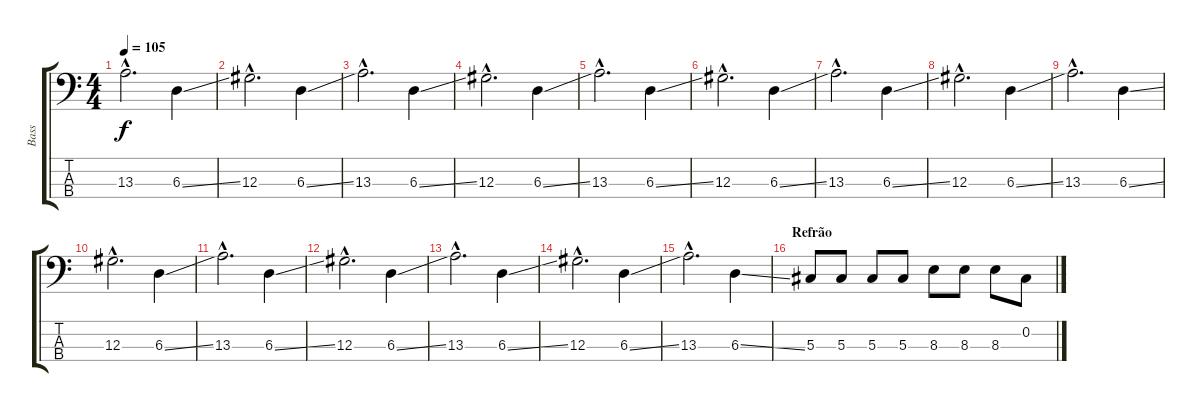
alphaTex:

\track ("Bass" "Bass") {instrument electricbassfinger}
\staff {score tabs}
\tuning (Gb2 Db2 Ab1 Eb1) {hide}
\ts (4 4)
\tempo 105
\clef f4
\ks c
13.3{hac}.2{d dy f} 6.3{ss}.4 |
12.3{hac}.2{d} 6.3{ss}.4 |
13.3{hac}.2{d} 6.3{ss}.4 |
12.3{hac}.2{d} 6.3{ss}.4 |
13.3{hac}.2{d} 6.3{ss}.4 |
12.3{hac}.2{d} 6.3{ss}.4 |
13.3{hac}.2{d} 6.3{ss}.4 |
12.3{hac}.2{d} 6.3{ss}.4 |
13.3{hac}.2{d} 6.3{ss}.4 |
12.3{hac}.2{d} 6.3{ss}.4 |
13.3{hac}.2{d} 6.3{ss}.4 |
12.3{hac}.2{d} 6.3{ss}.4 |
13.3{hac}.2{d} 6.3{ss}.4 |
12.3{hac}.2{d} 6.3{ss}.4 |
13.3{hac}.2{d} 6.3{ss}.4 |
\section ("" "Refrão")
5.3.8 5.3.8 5.3.8 5.3.8 8.3.8 8.3.8 8.3.8 0.2.8
